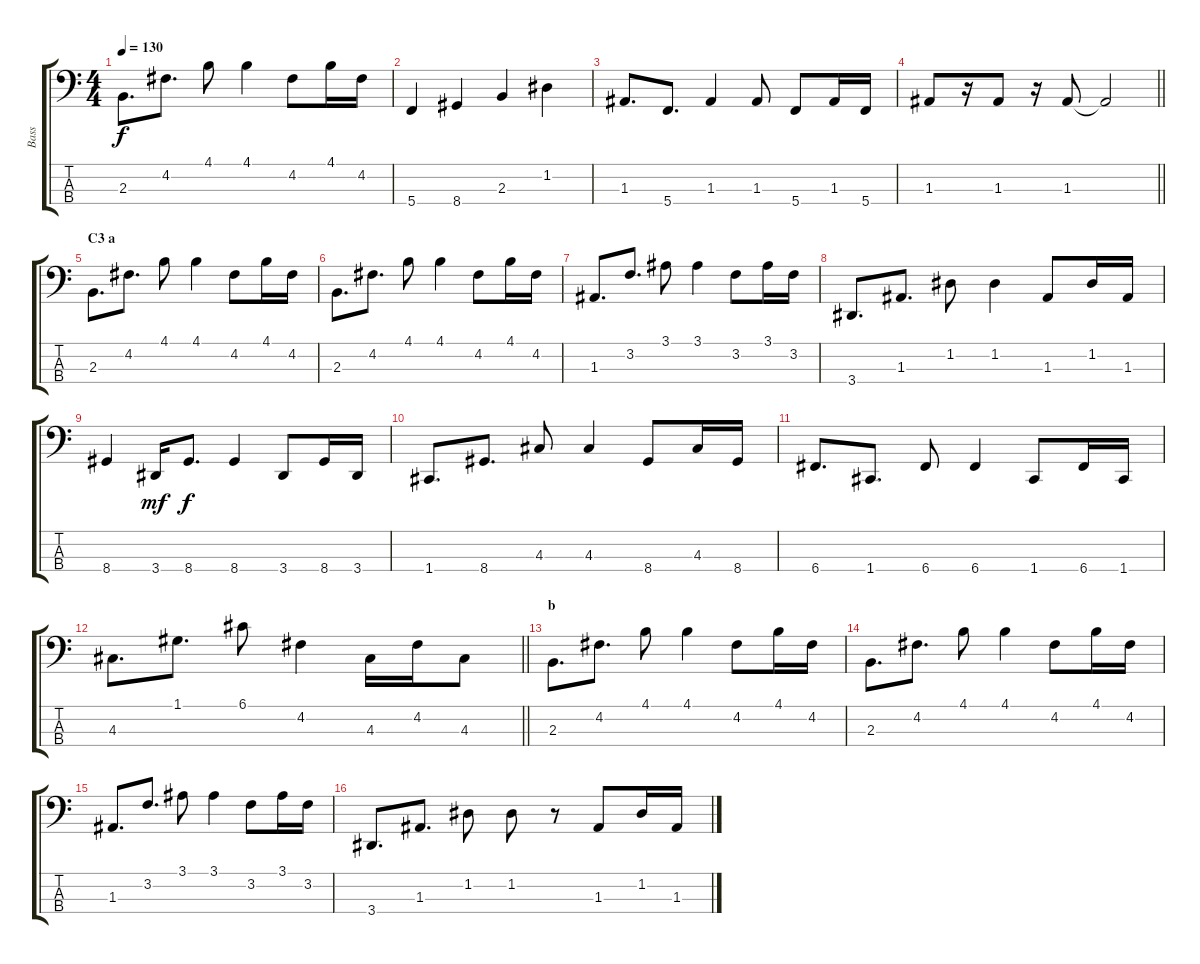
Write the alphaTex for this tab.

\track ("Bass" "Bass") {instrument electricbassfinger}
\staff {score tabs}
\tuning (G2 D2 A1 C1) {hide}
\ts (4 4)
\tempo 130
\clef f4
\ks c
2.3.8{d dy f} 4.2.8{d} 4.1.8 4.1.4 4.2.8 4.1.16 4.2.16 |
5.4.4 8.4.4 2.3.4 1.2.4 |
1.3.8{d} 5.4.8{d} 1.3.4 1.3.8 5.4.8 1.3.16 5.4.16 |
\barLineRight lightlight
1.3.8 r.16 1.3.8 r.16 1.3.8 1.3{t}.2 |
\section ("" "C3 a")
2.3.8{d} 4.2.8{d} 4.1.8 4.1.4 4.2.8 4.1.16 4.2.16 |
2.3.8{d} 4.2.8{d} 4.1.8 4.1.4 4.2.8 4.1.16 4.2.16 |
1.3.8{d} 3.2.8{d} 3.1.8 3.1.4 3.2.8 3.1.16 3.2.16 |
3.4.8{d} 1.3.8{d} 1.2.8 1.2.4 1.3.8 1.2.16 1.3.16 |
8.4.4 3.4.16{dy mf} 8.4.8{d dy f} 8.4.4 3.4.8 8.4.16 3.4.16 |
1.4.8{d} 8.4.8{d} 4.3.8 4.3.4 8.4.8 4.3.16 8.4.16 |
6.4.8{d} 1.4.8{d} 6.4.8 6.4.4 1.4.8 6.4.16 1.4.16 |
\barLineRight lightlight
4.3.8{d} 1.1.8{d} 6.1.8 4.2.4 4.3.16 4.2.16 4.3.8 |
\section ("" "b")
2.3.8{d} 4.2.8{d} 4.1.8 4.1.4 4.2.8 4.1.16 4.2.16 |
2.3.8{d} 4.2.8{d} 4.1.8 4.1.4 4.2.8 4.1.16 4.2.16 |
1.3.8{d} 3.2.8{d} 3.1.8 3.1.4 3.2.8 3.1.16 3.2.16 |
3.4.8{d} 1.3.8{d} 1.2.8 1.2.8 r.8 1.3.8 1.2.16 1.3.16
